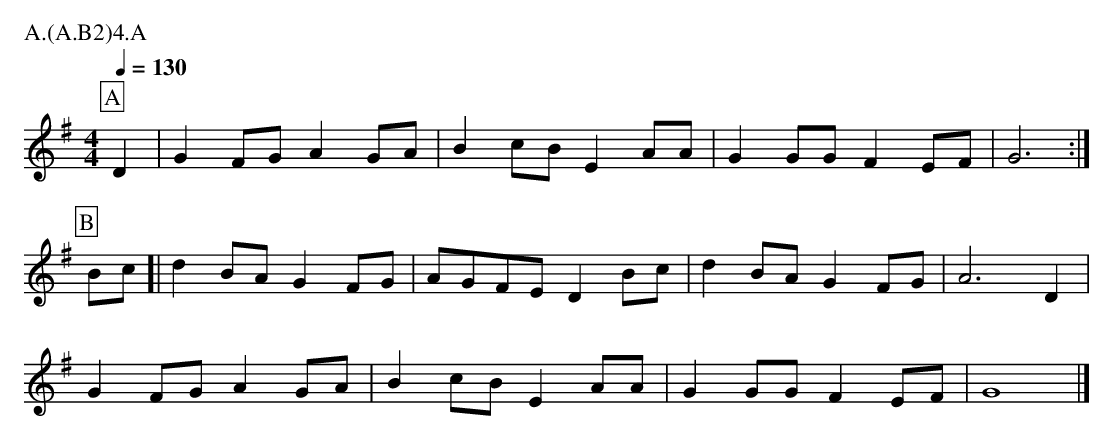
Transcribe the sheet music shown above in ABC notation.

X:1
T:The Clock Stanton Harcourt
W:
W: clapping in the DF
W:Sequence:
W: OY;DP;DF;AMR;DF;CO;DF;BB;DF;WR
M:4/4
Q: 1/4=130
P:A.(A.B2)4.A
K: G
P:A
D2|G2FG A2 GA|B2 cB  E2 AA|G2 GG F2 EF| G6:|]
P:B
Bc[|d2BA G2 FG|AGFE D2 Bc| d2 BA G2 FG|A6 D2|
 G2 FG A2 GA|B2cB E2 AA|G2 GGF2 EF| G8|]
